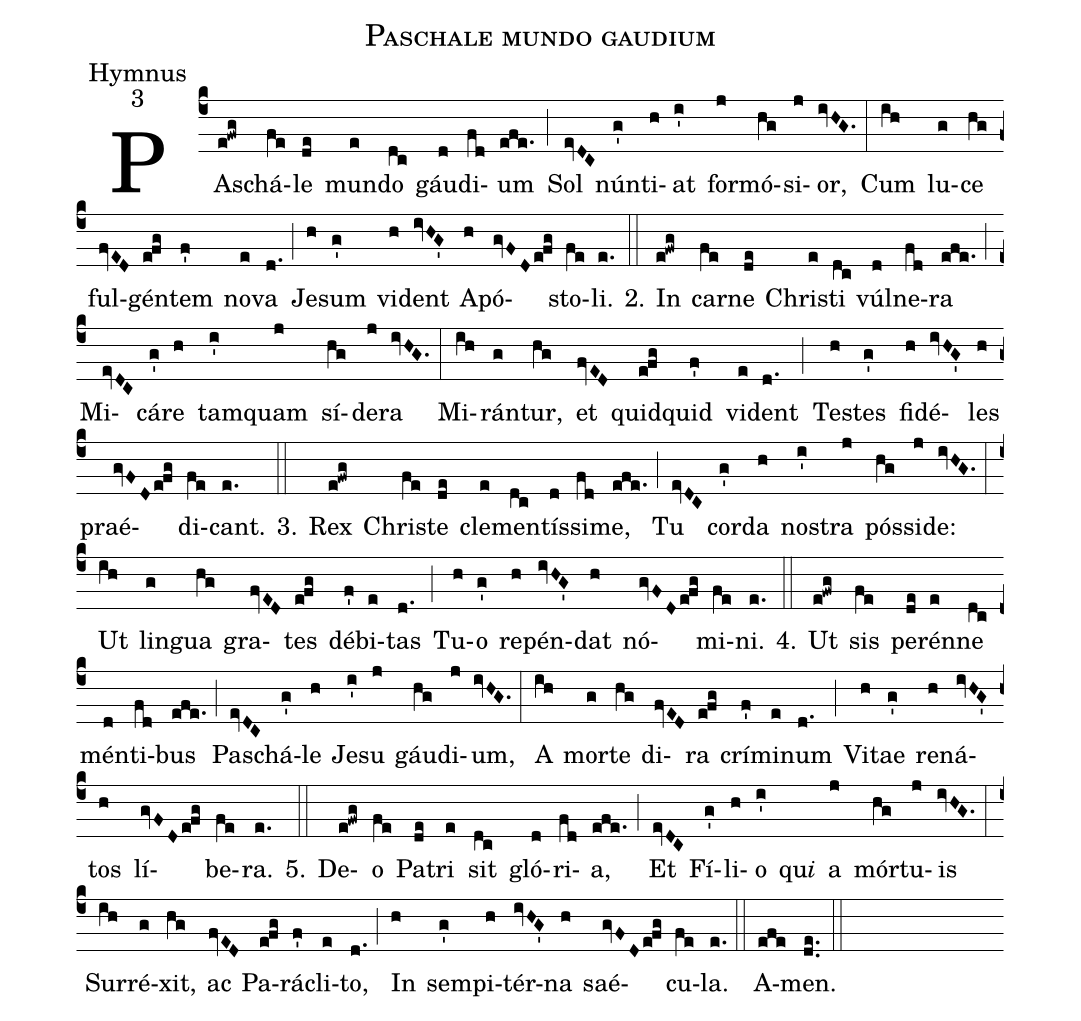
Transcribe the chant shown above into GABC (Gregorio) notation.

name:Paschale mundo gaudium;
office-part:Hymnus;
mode:3;
%%
(c4) PA(e!fwg)schá(fe)le(de) mun(e)do(dc) gáu(d)di(fd)um(efe.) (;) Sol(evDC) nún(g')ti(h)at(i') for(j)mó(hg)si(j)or,(ivHG.) (:) Cum(ih) lu(g)ce(hg) ful(fvED)gén(e!fg)tem(f') no(e)va(d.) (;) Je(h)sum(g') vi(h)dent(ivHG') A(h)pó(gvFD/e!fg)sto(fe)li.(e.) 2.(::) In(e!fwg) car(fe)ne(de) Chri(e)sti(dc) vúl(d)ne(fd)ra(efe.) (;) Mi(evDC)cá(g')re(h) tam(i')quam(j) sí(hg)de(j)ra(ivHG.) (:) Mi(ih)rán(g)tur,(hg) et(fvED) quid(e!fg)quid(f') vi(e)dent(d.) (;) Te(h)stes(g') fi(h)dé(ivHG')les(h) praé(gvFD/e!fg)di(fe)cant.(e.) 3.(::) Rex(e!fwg) Chri(fe)ste(de) cle(e)men(dc)tís(d)si(fd)me,(efe.) (;) Tu(evDC) cor(g')da(h) no(i')stra(j) pós(hg)si(j)de:(ivHG.) (:) Ut(ih) lin(g)gua(hg) gra(fvED)tes(e!fg) dé(f')bi(e)tas(d.) (;) Tu(h)o(g') re(h)pén(ivHG')dat(h) nó(gvFD/e!fg)mi(fe)ni.(e.) 4.(::) Ut(e!fwg) sis(fe) pe(de)rén(e)ne(dc) mén(d)ti(fd)bus(efe.) (;) Pa(evDC)schá(g')le(h) Je(i')su(j) gáu(hg)di(j)um,(ivHG.) (:) A(ih) mor(g)te(hg) di(fvED)ra(e!fg) crí(f')mi(e)num(d.) (;) Vi(h)tae(g') re(h)ná(ivHG')tos(h) lí(gvFD/e!fg)be(fe)ra.(e.) 5.(::) De(e!fwg)o(fe) Pa(de)tri(e) sit(dc) gló(d)ri(fd)a,(efe.) (;) Et(evDC) Fí(g')li(h)o(i') qu<i>i</i>() a(j) mór(hg)tu(j)is(ivHG.) (:) Sur(ih)ré(g)xit,(hg) ac(fvED) Pa(e!fg)rá(f')cli(e)to,(d.) (;) In(h) sem(g')pi(h)tér(ivHG')na(h) saé(gvFD/e!fg)cu(fe)la.(e.) (::) A(efe)men.(de..) (::)
